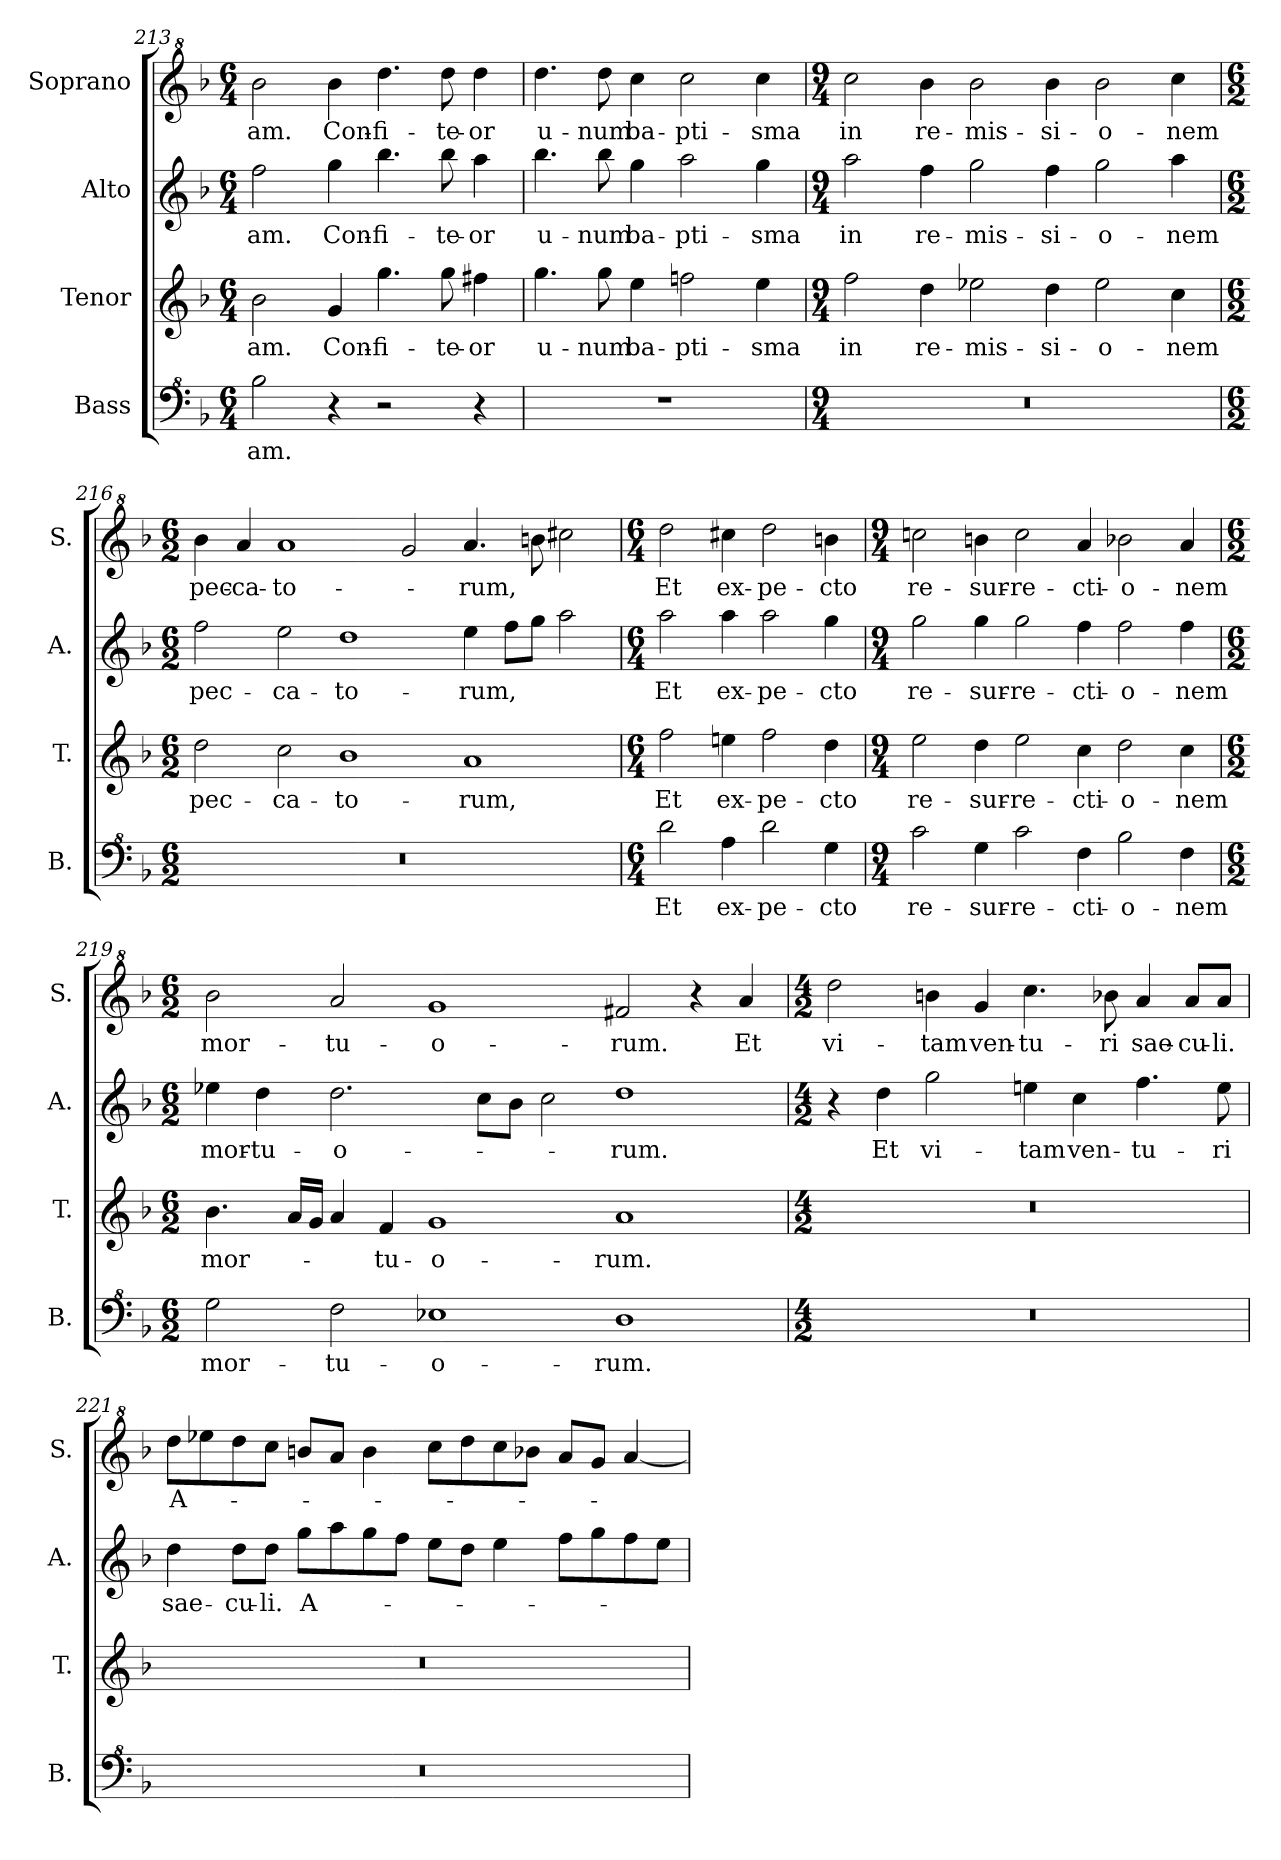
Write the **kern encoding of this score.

**kern	**text	**kern	**text	**kern	**text	**kern	**text
*part4	*part4	*part3	*part3	*part2	*part2	*part1	*part1
*staff4	*staff4	*staff3	*staff3	*staff2	*staff2	*staff1	*staff1
*I"Bass	*	*I"Tenor	*	*I"Alto	*	*I"Soprano	*
*I'B.	*	*I'T.	*	*I'A.	*	*I'S.	*
*clefF^4	*	*clefG2	*	*clefG2	*	*clefG^2	*
*k[b-]	*	*k[b-]	*	*k[b-]	*	*k[b-]	*
*M6/4	*	*M6/4	*	*M6/4	*	*M6/4	*
=213	=213	=213	=213	=213	=213	=213	=213
!	!LO:LY:b	!	!LO:LY:b	!	!LO:LY:b	!	!LO:LY:b
2b-\	-am.	2b-\	-am.	2ff\	-am.	2bb-\	-am.
!	!	!	!LO:LY:b	!	!LO:LY:b	!	!LO:LY:b
4r	.	4g/	Con-	4gg\	Con-	4bb-\	Con-
!	!	!	!LO:LY:b	!	!LO:LY:b	!	!LO:LY:b
2r	.	4.gg\	-fi-	4.bb-\	-fi-	4.ddd\	-fi-
!	!	!	!LO:LY:b	!	!LO:LY:b	!	!LO:LY:b
.	.	8gg\	-te-	8bb-\	-te-	8ddd\	-te-
!	!	!	!LO:LY:b	!	!LO:LY:b	!	!LO:LY:b
4r	.	4ff#X\	-or	4aa\	-or	4ddd\	-or
=214	=214	=214	=214	=214	=214	=214	=214
!	!	!	!LO:LY:b	!	!LO:LY:b	!	!LO:LY:b
1.r	.	4.gg\	u-	4.bb-\	u-	4.ddd\	u-
!	!	!	!LO:LY:b	!	!LO:LY:b	!	!LO:LY:b
.	.	8gg\	-num	8bb-\	-num	8ddd\	-num
!	!	!	!LO:LY:b	!	!LO:LY:b	!	!LO:LY:b
.	.	4ee\	ba-	4gg\	ba-	4ccc\	ba-
!	!	!	!LO:LY:b	!	!LO:LY:b	!	!LO:LY:b
.	.	2ffni\	-pti-	2aa\	-pti-	2ccc\	-pti-
!	!	!	!LO:LY:b	!	!LO:LY:b	!	!LO:LY:b
.	.	4ee\	-sma	4gg\	-sma	4ccc\	-sma
!!LO:LB:g=z
=215	=215	=215	=215	=215	=215	=215	=215
*M9/4	*	*M9/4	*	*M9/4	*	*M9/4	*
!	!	!	!LO:LY:b	!	!LO:LY:b	!	!LO:LY:b
4%9r	.	2ff\	in	2aa\	in	2ccc\	in
!	!	!	!LO:LY:b	!	!LO:LY:b	!	!LO:LY:b
.	.	4dd\	re-	4ff\	re-	4bb-\	re-
!	!	!	!LO:LY:b	!	!LO:LY:b	!	!LO:LY:b
.	.	2ee-X\	-mis-	2gg\	-mis-	2bb-\	-mis-
!	!	!	!LO:LY:b	!	!LO:LY:b	!	!LO:LY:b
.	.	4dd\	-si-	4ff\	-si-	4bb-\	-si-
!	!	!	!LO:LY:b	!	!LO:LY:b	!	!LO:LY:b
.	.	2ee-\	-o-	2gg\	-o-	2bb-\	-o-
!	!	!	!LO:LY:b	!	!LO:LY:b	!	!LO:LY:b
.	.	4cc\	-nem	4aa\	-nem	4ccc\	-nem
=216	=216	=216	=216	=216	=216	=216	=216
*M6/2	*	*M6/2	*	*M6/2	*	*M6/2	*
!	!	!	!LO:LY:b	!	!LO:LY:b	!	!LO:LY:b
0.r	.	2dd\	pec-	2ff\	pec-	4bb-\	pec-
!	!	!	!	!	!	!	!LO:LY:b
.	.	.	.	.	.	4aa/	-ca-
!	!	!	!LO:LY:b	!	!LO:LY:b	!	!LO:LY:b
.	.	2cc\	-ca-	2ee\	-ca-	1aa	-to-
!	!	!	!LO:LY:b	!	!LO:LY:b	!	!
.	.	1b-	-to-	1dd	-to-	.	.
.	.	.	.	.	.	2gg/	.
!	!	!	!LO:LY:b	!	!LO:LY:b	!	!LO:LY:b
.	.	1a	rum,	4ee\	-rum,	4.aa/	-rum,
.	.	.	.	8ff\L	.	.	.
.	.	.	.	8gg\J	.	8bbn\	.
.	.	.	.	2aa\	.	2ccc#X\	.
=217	=217	=217	=217	=217	=217	=217	=217
*M6/4	*	*M6/4	*	*M6/4	*	*M6/4	*
!	!LO:LY:b	!	!LO:LY:b	!	!LO:LY:b	!	!LO:LY:b
2dd\	Et	2ff\	Et	2aa\	Et	2ddd\	Et
!	!LO:LY:b	!	!LO:LY:b	!	!LO:LY:b	!	!LO:LY:b
4a\	ex-	4eeni\	ex-	4aa\	ex-	4ccc#X\	ex-
!	!LO:LY:b	!	!LO:LY:b	!	!LO:LY:b	!	!LO:LY:b
2dd\	-pe-	2ff\	-pe-	2aa\	-pe-	2ddd\	-pe-
!	!LO:LY:b	!	!LO:LY:b	!	!LO:LY:b	!	!LO:LY:b
4g\	-cto	4dd\	-cto	4gg\	-cto	4bbn\	-cto
=218	=218	=218	=218	=218	=218	=218	=218
*M9/4	*	*M9/4	*	*M9/4	*	*M9/4	*
!	!LO:LY:b	!	!LO:LY:b	!	!LO:LY:b	!	!LO:LY:b
2cc\	re-	2ee\	re-	2gg\	re-	2cccni\	re-
!	!LO:LY:b	!	!LO:LY:b	!	!LO:LY:b	!	!LO:LY:b
4g\	-sur-	4dd\	-sur-	4gg\	-sur-	4bbn\	-sur-
!	!LO:LY:b	!	!LO:LY:b	!	!LO:LY:b	!	!LO:LY:b
2cc\	-re-	2ee\	-re-	2gg\	-re-	2ccc\	-re-
!	!LO:LY:b	!	!LO:LY:b	!	!LO:LY:b	!	!LO:LY:b
4f\	-cti-	4cc\	-cti-	4ff\	-cti-	4aa/	-cti-
!	!LO:LY:b	!	!LO:LY:b	!	!LO:LY:b	!	!LO:LY:b
2b-\	-o-	2dd\	-o-	2ff\	-o-	2bb-X\	-o-
!	!LO:LY:b	!	!LO:LY:b	!	!LO:LY:b	!	!LO:LY:b
4f\	-nem	4cc\	-nem	4ff\	-nem	4aa/	-nem
=219	=219	=219	=219	=219	=219	=219	=219
*M6/2	*	*M6/2	*	*M6/2	*	*M6/2	*
!	!LO:LY:b	!	!LO:LY:b	!	!LO:LY:b	!	!LO:LY:b
2g\	mor-	4.b-\	mor-	4ee-X\	mor-	2bb-\	mor-
!	!	!	!	!	!LO:LY:b	!	!
.	.	.	.	4dd\	-tu-	.	.
.	.	16a/LL	.	.	.	.	.
.	.	16g/JJ	.	.	.	.	.
!	!LO:LY:b	!	!	!	!LO:LY:b	!	!LO:LY:b
2f\	-tu-	4a/	.	2.dd\	-o-	2aa/	-tu-
!	!	!	!LO:LY:b	!	!	!	!
.	.	4f/	-tu-	.	.	.	.
!	!LO:LY:b	!	!LO:LY:b	!	!	!	!LO:LY:b
1e-X	-o-	1g	-o-	.	.	1gg	-o-
.	.	.	.	8cc\L	.	.	.
.	.	.	.	8b-\J	.	.	.
.	.	.	.	2cc\	.	.	.
!	!LO:LY:b	!	!LO:LY:b	!	!LO:LY:b	!	!LO:LY:b
1d	-rum.	1a	-rum.	1dd	-rum.	2ff#X/	-rum.
.	.	.	.	.	.	4r	.
!	!	!	!	!	!	!	!LO:LY:b
.	.	.	.	.	.	4aa/	Et
=220	=220	=220	=220	=220	=220	=220	=220
*M4/2	*	*M4/2	*	*M4/2	*	*M4/2	*
!	!	!	!	!	!	!	!LO:LY:b
0r	.	0r	.	4r	.	2ddd\	vi-
!	!	!	!	!	!LO:LY:b	!	!
.	.	.	.	4dd\	Et	.	.
!	!	!	!	!	!LO:LY:b	!	!LO:LY:b
.	.	.	.	2gg\	vi-	4bbn\	-tam
!	!	!	!	!	!	!	!LO:LY:b
.	.	.	.	.	.	4gg/	ven-
!	!	!	!	!	!LO:LY:b	!	!LO:LY:b
.	.	.	.	4eeni\	-tam	4.ccc\	-tu-
!	!	!	!	!	!LO:LY:b	!	!
.	.	.	.	4cc\	ven-	.	.
!	!	!	!	!	!	!	!LO:LY:b
.	.	.	.	.	.	8bb-X\	-ri
!	!	!	!	!	!LO:LY:b	!	!LO:LY:b
.	.	.	.	4.ff\	-tu-	4aa/	sae-
!	!	!	!	!	!	!	!LO:LY:b
.	.	.	.	.	.	8aa/L	-cu-
!	!	!	!	!	!LO:LY:b	!	!LO:LY:b
.	.	.	.	8ee\	-ri	8aa/J	-li.
!!LO:LB:g=z
=221	=221	=221	=221	=221	=221	=221	=221
!	!	!	!	!	!LO:LY:b	!	!LO:LY:b
0r	.	0r	.	4dd\	sae-	8ddd\L	A-
.	.	.	.	.	.	8eee-X\	.
!	!	!	!	!	!LO:LY:b	!	!
.	.	.	.	8dd\L	-cu-	8ddd\	.
!	!	!	!	!	!LO:LY:b	!	!
.	.	.	.	8dd\J	-li.	8ccc\J	.
!	!	!	!	!	!LO:LY:b	!	!
.	.	.	.	8gg\L	A-	8bbn/L	.
.	.	.	.	8aa\	.	8aa/J	.
.	.	.	.	8gg\	.	4bb\	.
.	.	.	.	8ff\J	.	.	.
.	.	.	.	8ee\L	.	8ccc\L	.
.	.	.	.	8dd\J	.	8ddd\	.
.	.	.	.	4ee\	.	8ccc\	.
.	.	.	.	.	.	8bb-X\J	.
.	.	.	.	8ff\L	.	8aa/L	.
.	.	.	.	8gg\	.	8gg/J	.
.	.	.	.	8ff\	.	[4aa/	.
.	.	.	.	8ee\J	.	.	.
=	=	=	=	=	=	=	=
*-	*-	*-	*-	*-	*-	*-	*-
